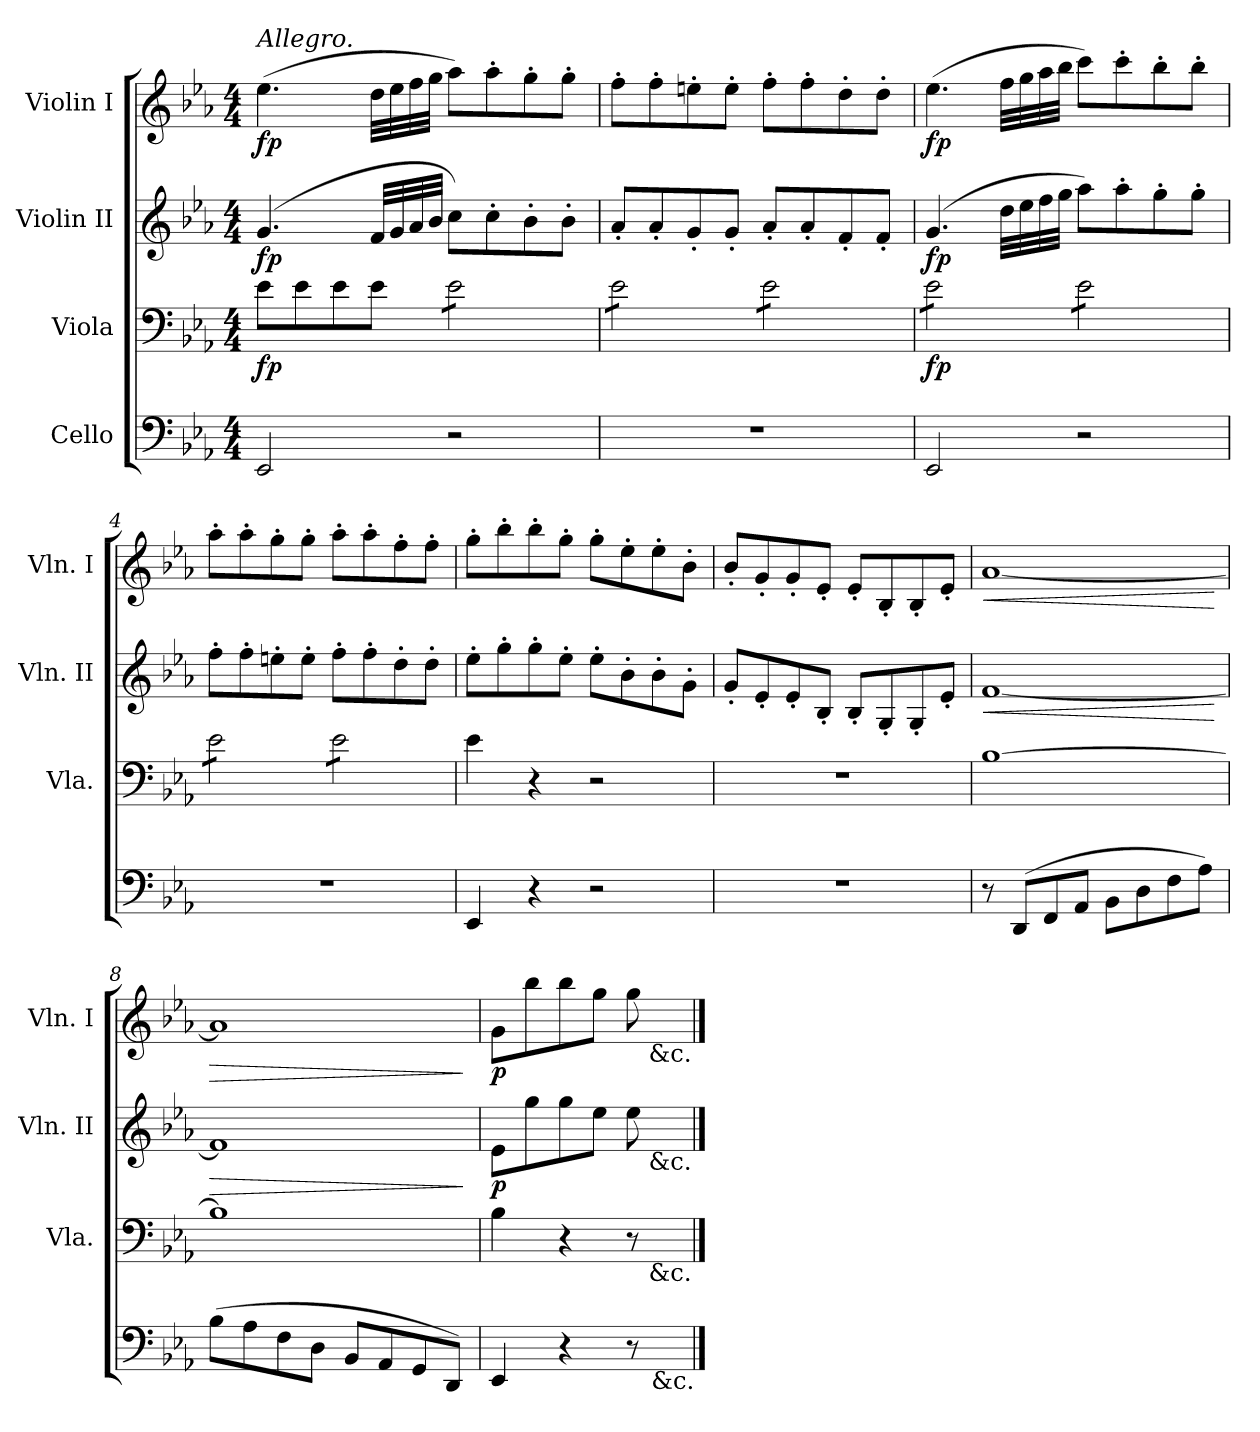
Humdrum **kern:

**kern	**kern	**dynam	**kern	**dynam	**kern	**dynam
*part4	*part3	*part3	*part2	*part2	*part1	*part1
*staff4	*staff3	*staff3	*staff2	*staff2	*staff1	*staff1
*I"Cello	*I"Viola	*	*I"Violin II	*	*I"Violin I	*
*	*I'Vla.	*	*I'Vln. II	*	*I'Vln. I	*
*clefF4	*clefF4	*	*clefG2	*	*clefG2	*
*k[b-e-a-]	*k[b-e-a-]	*	*k[b-e-a-]	*	*k[b-e-a-]	*
*E-:	*E-:	*	*E-:	*	*E-:	*
*M4/4	*M4/4	*	*M4/4	*	*M4/4	*
=1	=1	=1	=1	=1	=1	=1
!	!	!	!	!	!LO:TX:a:i:t=Allegro.	!
!	!	!LO:DY:b	!	!LO:DY:b	!	!LO:DY:b
2EE-/	8e-\L	fp	(>4.g/	fp	(>4.ee-\	fp
.	8e-\	.	.	.	.	.
.	8e-\	.	.	.	.	.
.	8e-\J	.	32f/LLL	.	32dd\LLL	.
.	.	.	32g/	.	32ee-\	.
.	.	.	32a-/	.	32ff\	.
.	.	.	32b-/JJJ	.	32gg\JJJ	.
*	*tremolo	*	*	*	*	*
2r	8e-\L	.	8cc\L)	.	8aa-\L)	.
.	8e-\	.	8cc'>\	.	8aa-'>\	.
.	8e-\	.	8b-'>\	.	8gg'>\	.
.	8e-\J	.	8b-'>\J	.	8gg'>\J	.
=2	=2	=2	=2	=2	=2	=2
1r	8e-\L	.	8a-'</L	.	8ff'>\L	.
.	8e-\	.	8a-'</	.	8ff'>\	.
.	8e-\	.	8g'</	.	8een'>\	.
.	8e-\J	.	8g'</J	.	8ee'>\J	.
.	8e-\L	.	8a-'</L	.	8ff'>\L	.
.	8e-\	.	8a-'</	.	8ff'>\	.
.	8e-\	.	8f'</	.	8dd'>\	.
.	8e-\J	.	8f'</J	.	8dd'>\J	.
!!LO:LB:g=z
=3	=3	=3	=3	=3	=3	=3
!	!	!LO:DY:b	!	!LO:DY:b	!	!LO:DY:b
2EE-/	8e-\L	fp	(4.g/	fp	(>4.ee-\	fp
.	8e-\	.	.	.	.	.
.	8e-\	.	.	.	.	.
.	8e-\J	.	32dd\LLL	.	32ff\LLL	.
.	.	.	32ee-\	.	32gg\	.
.	.	.	32ff\	.	32aa-\	.
.	.	.	32gg\JJJ	.	32bb-\JJJ	.
2r	8e-\L	.	8aa-\L)	.	8ccc\L)	.
.	8e-\	.	8aa-'>\	.	8ccc'>\	.
.	8e-\	.	8gg'>\	.	8bb-'>\	.
.	8e-\J	.	8gg'>\J	.	8bb-'>\J	.
=4	=4	=4	=4	=4	=4	=4
1r	8e-\L	.	8ff'>\L	.	8aa-'>\L	.
.	8e-\	.	8ff'>\	.	8aa-'>\	.
.	8e-\	.	8een'>\	.	8gg'>\	.
.	8e-\J	.	8ee'>\J	.	8gg'>\J	.
.	8e-\L	.	8ff'>\L	.	8aa-'>\L	.
.	8e-\	.	8ff'>\	.	8aa-'>\	.
.	8e-\	.	8dd'>\	.	8ff'>\	.
.	8e-\J	.	8dd'>\J	.	8ff'>\J	.
*	*Xtremolo	*	*	*	*	*
=5	=5	=5	=5	=5	=5	=5
4EE-/	4e-\	.	8ee-'>\L	.	8gg'>\L	.
.	.	.	8gg'>\	.	8bb-'>\	.
4r	4r	.	8gg'>\	.	8bb-'>\	.
.	.	.	8ee-'>\J	.	8gg'>\J	.
2r	2r	.	8ee-'>\L	.	8gg'>\L	.
.	.	.	8b-'>\	.	8ee-'>\	.
.	.	.	8b-'>\	.	8ee-'>\	.
.	.	.	8g'>\J	.	8b-'>\J	.
!!LO:PB:g=z
=6	=6	=6	=6	=6	=6	=6
1r	1r	.	8g'</L	.	8b-'</L	.
.	.	.	8e-'</	.	8g'</	.
.	.	.	8e-'</	.	8g'</	.
.	.	.	8B-'</J	.	8e-'</J	.
.	.	.	8B-'</L	.	8e-'</L	.
.	.	.	8G'</	.	8B-'</	.
.	.	.	8G'</	.	8B-'</	.
.	.	.	8e-'</J	.	8e-'</J	.
=7	=7	=7	=7	=7	=7	=7
!	!	!	!	!LO:HP:b	!	!LO:HP:b
8r	[1B-	.	[1f	<	[1a-	<
(>8DD/L	.	.	.	.	.	.
8FF/	.	.	.	.	.	.
8AA-/J	.	.	.	.	.	.
8BB-\L	.	.	.	.	.	.
8D\	.	.	.	.	.	.
8F\	.	.	.	.	.	.
8A-\J)	.	.	.	.	.	.
.	.	.	.	[	.	[
=8	=8	=8	=8	=8	=8	=8
!	!	!	!	!LO:HP:b	!	!LO:HP:b
(>8B-\L	1B-]	.	1f]	>	1a-]	>
8A-\	.	.	.	.	.	.
8F\	.	.	.	.	.	.
8D\J	.	.	.	.	.	.
8BB-/L	.	.	.	.	.	.
8AA-/	.	.	.	.	.	.
8GG/	.	.	.	.	.	.
8DD/J)	.	.	.	.	.	.
.	.	.	.	]	.	]
=9	=9	=9	=9	=9	=9	=9
!	!	!	!	!LO:DY:b	!	!LO:DY:b
4EE-/	4B-\	.	8e-\L	p	8g\L	p
.	.	.	8gg\	.	8bb-\	.
4r	4r	.	8gg\	.	8bb-\	.
.	.	.	8ee-\J	.	8gg\J	.
8r	8r	.	8ee-\	.	8gg\	.
8ryy	8ryy	.	8ryy	.	8ryy	.
!	!	!	!	!	!LO:TX:b:t=&c.	!
!	!	!	!LO:TX:b:t=&c.	!	!	!
!	!LO:TX:b:t=&c.	!	!	!	!	!
!LO:TX:b:t=&c.	!	!	!	!	!	!
==	==	==	==	==	==	==
*-	*-	*-	*-	*-	*-	*-
